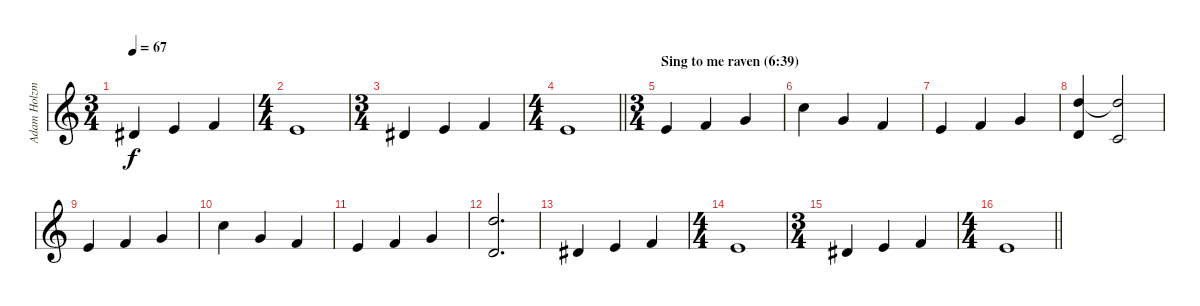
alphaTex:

\track ("Adam Holzman (Staff 1)" "Adam Holzm") {instrument acousticgrandpiano}
\staff {score}
\tuning (E4 B3 G3 D3 A2 E2 B1) {hide}
\ts (3 4)
\tempo 67
\clef g2
\ks c
8.3.4{dy f} 9.3.4 10.3.4 |
\ts (4 4)
9.3.1 |
\ts (3 4)
8.3.4 9.3.4 10.3.4 |
\ts (4 4)
\barLineRight lightlight
9.3.1 |
\ts (3 4)
\section ("" "Sing to me raven (6:39)")
9.3.4 10.3.4 12.3.4 |
17.3.4 12.3.4 10.3.4 |
9.3.4 10.3.4 12.3.4 |
(10.1 7.3).4 (10.1{t} 5.3).2 |
9.3.4 10.3.4 12.3.4 |
17.3.4 12.3.4 10.3.4 |
9.3.4 10.3.4 12.3.4 |
(10.1 7.3).2{d} |
8.3.4 9.3.4 10.3.4 |
\ts (4 4)
9.3.1 |
\ts (3 4)
8.3.4 9.3.4 10.3.4 |
\ts (4 4)
\barLineRight lightlight
9.3.1
